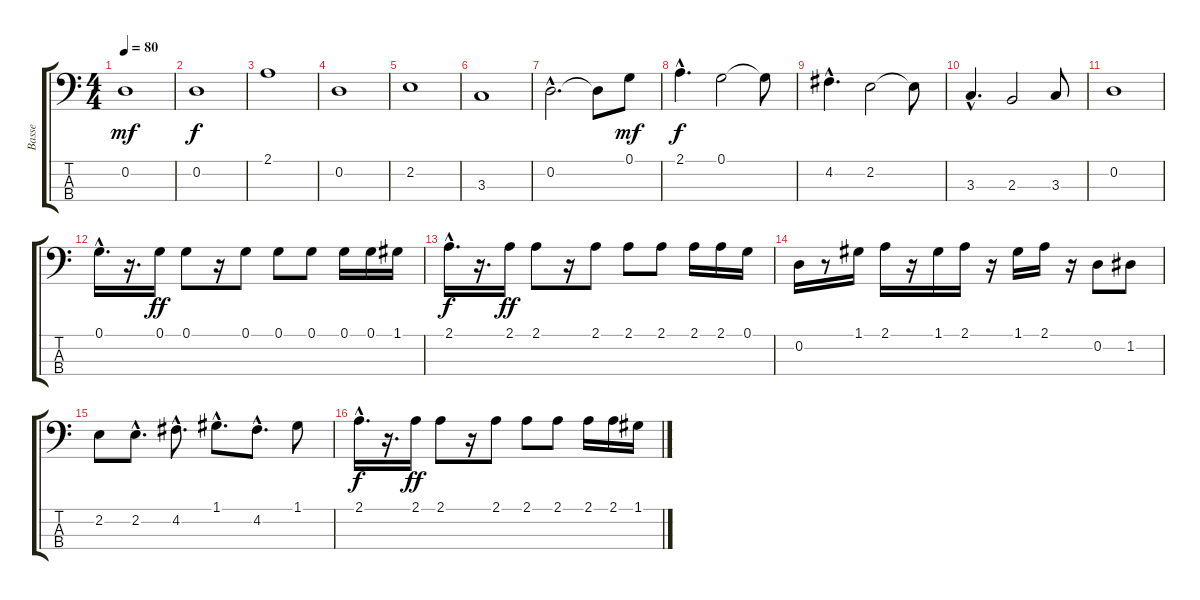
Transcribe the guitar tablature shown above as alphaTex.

\track ("Basse" "Basse") {instrument acousticbass}
\staff {score tabs}
\tuning (G2 D2 A1 E1) {hide}
\ts (4 4)
\tempo 80
\clef f4
\ks c
0.2.1{dy mf} |
0.2.1{dy f} |
2.1.1 |
0.2.1 |
2.2.1 |
3.3.1 |
0.2{hac}.2{d} 0.2{t}.8 0.1.8{dy mf} |
2.1{hac}.4{d dy f} 0.1.2 0.1{t}.8 |
4.2{hac}.4{d} 2.2.2 2.2{t}.8 |
3.3{hac}.4{d} 2.3.2 3.3.8 |
0.2.1 |
0.1{hac}.16{d} r.16{d} 0.1.16{dy ff} 0.1.8 r.16 0.1.8 0.1.8 0.1.8 0.1.16 0.1.16 1.1.16 |
2.1{hac}.16{d dy f} r.16{d} 2.1.16{dy ff} 2.1.8 r.16 2.1.8 2.1.8 2.1.8 2.1.16 2.1.16 0.1.16 |
0.2.16 r.8 1.1.16 2.1.16 r.16 1.1.16 2.1.16 r.16 1.1.16 2.1.16 r.16 0.2.8 1.2.8 |
2.2.8 2.2{hac}.8{d} 4.2{hac}.8{d} 1.1{hac}.8{d} 4.2{hac}.8{d} 1.1.8 |
2.1{hac}.16{d dy f} r.16{d} 2.1.16{dy ff} 2.1.8 r.16 2.1.8 2.1.8 2.1.8 2.1.16 2.1.16 1.1.16
